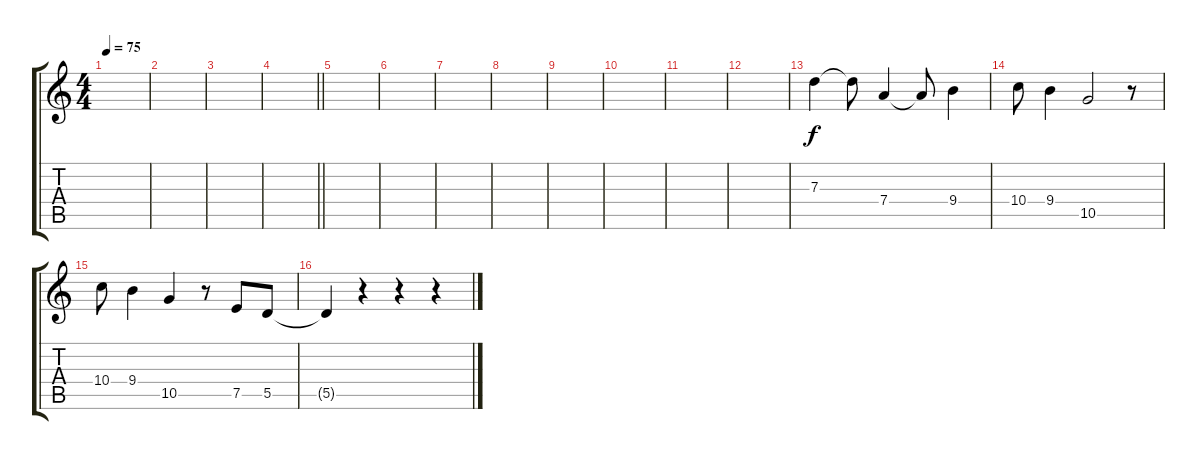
\track "" {instrument electricguitarclean}
\staff {score tabs}
\tuning (E4 B3 G3 D3 A2 E2) {hide}
\ts (4 4)
\tempo 75
\clef g2
\ks c
|
|
|
\barLineRight lightlight
|
\section ("" "")
|
|
|
|
|
|
|
|
7.3.4 7.3{t}.8 7.4.4 7.4{t}.8 9.4.4 |
10.4.8 9.4.4 10.5.2 r.8 |
10.4.8 9.4.4 10.5.4 r.8 7.5.8 5.5.8 |
5.5{t}.4 r.4 r.4 r.4
